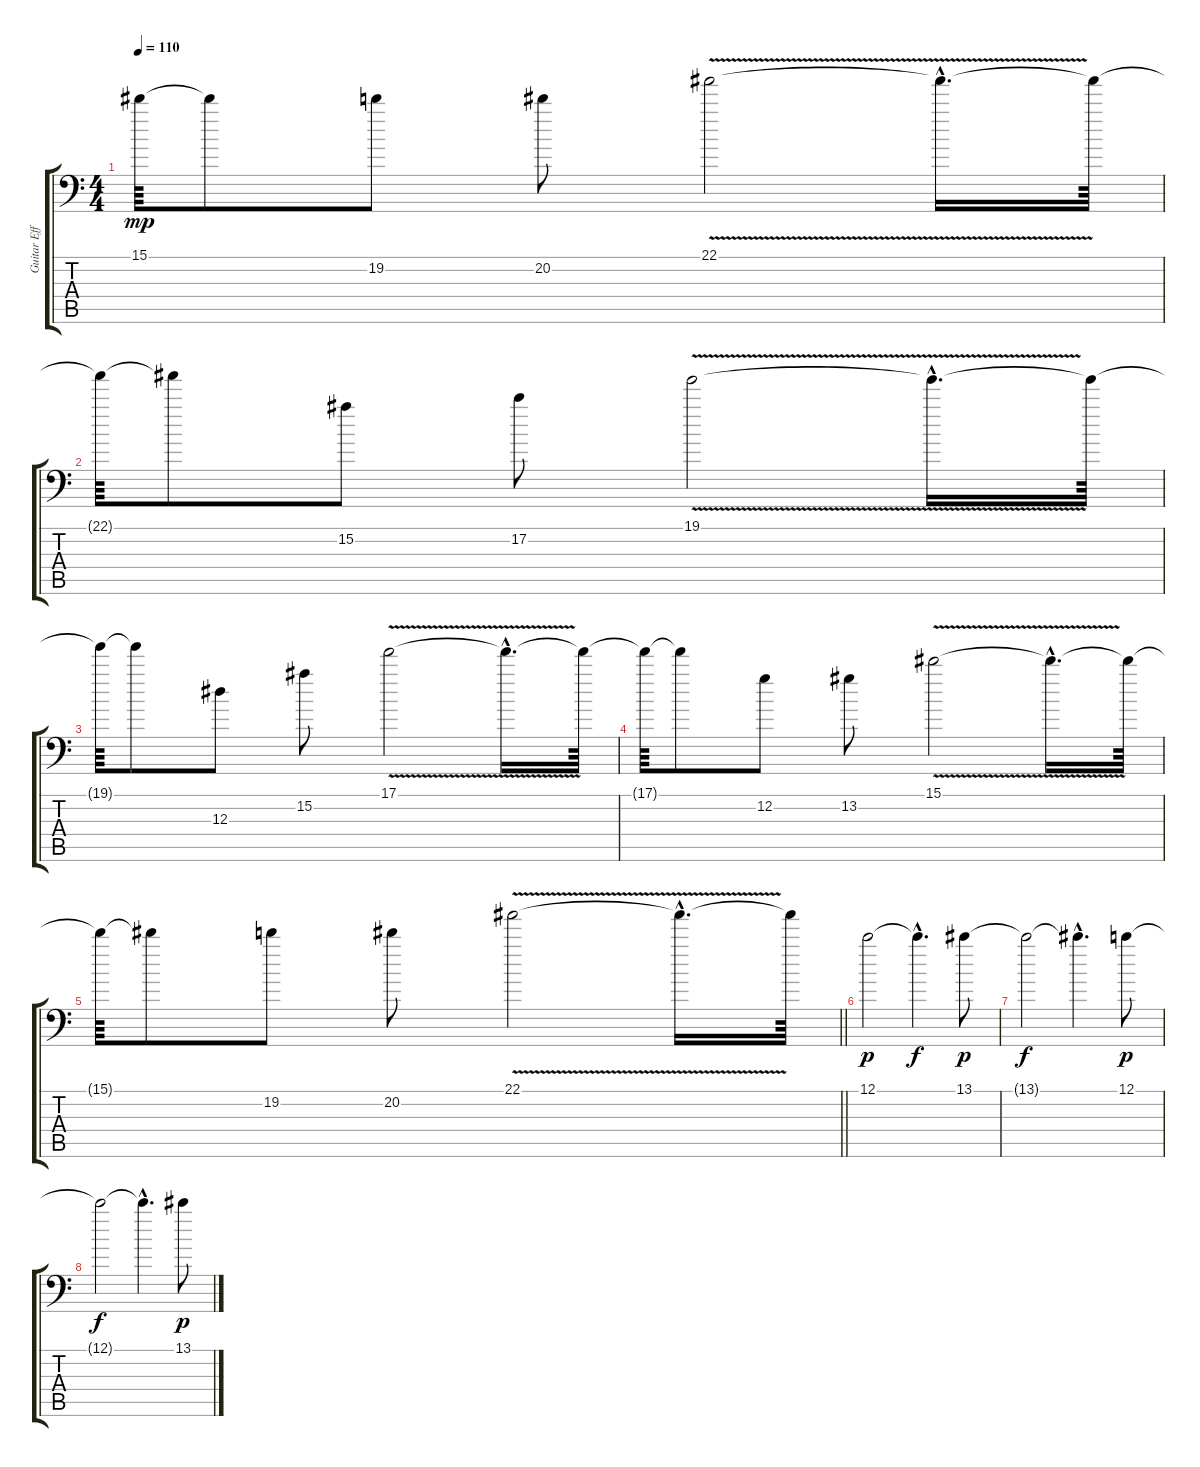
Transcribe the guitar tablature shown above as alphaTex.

\track ("Guitar Effects" "Guitar Eff") {instrument electricguitarclean}
\staff {score tabs}
\tuning (C4 G3 Eb3 Bb2 F2 Bb1) {hide}
\ts (4 4)
\tempo 110
\clef f4
\ks c
15.1{t}.64{dy mp} 15.1{t}.8 19.2.8 20.2.8 22.1{v}.2 22.1{hac t}.16{d} 22.1{t}.64 |
22.1{t}.64 22.1{t}.8 15.2.8 17.2.8 19.1{v}.2 19.1{hac t}.16{d} 19.1{t}.64 |
19.1{t}.64 19.1{t}.8 12.3.8 15.2.8 17.1{v}.2 17.1{hac t}.16{d} 17.1{t}.64 |
17.1{t}.64 17.1{t}.8 12.2.8 13.2.8 15.1{v}.2 15.1{hac t}.16{d} 15.1{t}.64 |
\barLineRight lightlight
15.1{t}.64 15.1{t}.8 19.2.8 20.2.8 22.1{v}.2 22.1{hac t}.16{d} 22.1{t}.64 |
12.1.2{dy p instrument distortionguitar} 12.1{hac t}.4{d dy f} 13.1.8{dy p} |
13.1{t}.2{dy f} 13.1{hac t}.4{d} 12.1.8{dy p} |
12.1{t}.2{dy f} 12.1{hac t}.4{d} 13.1.8{dy p}
